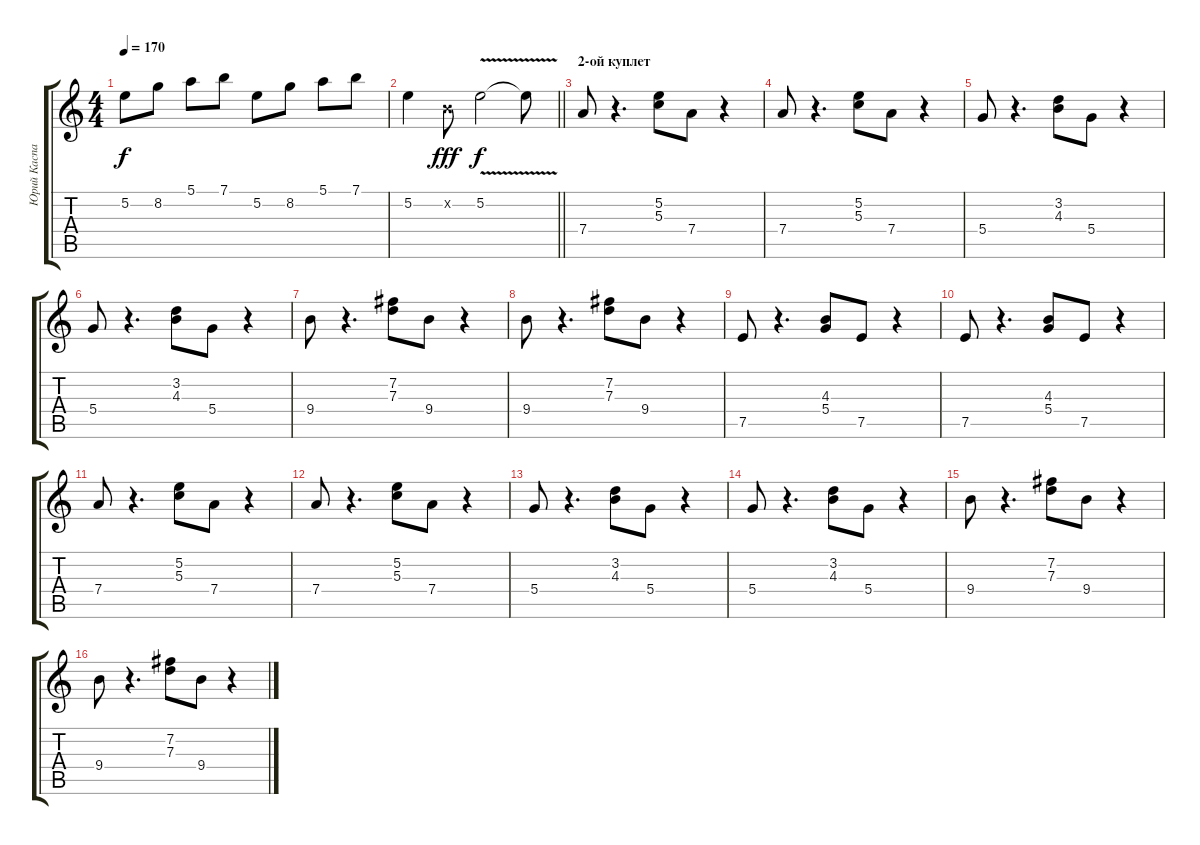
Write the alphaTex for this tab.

\track ("Юрий Каспарян" "Юрий Каспа") {instrument electricguitarmuted}
\staff {score tabs}
\tuning (E4 B3 G3 D3 A2 E2) {hide}
\ts (4 4)
\tempo 170
\clef g2
\ks c
5.2.8{dy f} 8.2.8 5.1.8 7.1.8 5.2.8 8.2.8 5.1.8 7.1.8 |
\barLineRight lightlight
5.2.4 0.2{x}.8{dy fff} 5.2{v}.2{dy f} 5.2{t}.8 |
\section ("" "2-ой куплет")
7.4.8 r.4{d} (5.2 5.3).8 7.4.8 r.4 |
7.4.8 r.4{d} (5.2 5.3).8 7.4.8 r.4 |
5.4.8 r.4{d} (3.2 4.3).8 5.4.8 r.4 |
5.4.8 r.4{d} (3.2 4.3).8 5.4.8 r.4 |
9.4.8 r.4{d} (7.2 7.3).8 9.4.8 r.4 |
9.4.8 r.4{d} (7.2 7.3).8 9.4.8 r.4 |
7.5.8 r.4{d} (4.3 5.4).8 7.5.8 r.4 |
7.5.8 r.4{d} (4.3 5.4).8 7.5.8 r.4 |
7.4.8 r.4{d} (5.2 5.3).8 7.4.8 r.4 |
7.4.8 r.4{d} (5.2 5.3).8 7.4.8 r.4 |
5.4.8 r.4{d} (3.2 4.3).8 5.4.8 r.4 |
5.4.8 r.4{d} (3.2 4.3).8 5.4.8 r.4 |
9.4.8 r.4{d} (7.2 7.3).8 9.4.8 r.4 |
9.4.8 r.4{d} (7.2 7.3).8 9.4.8 r.4
